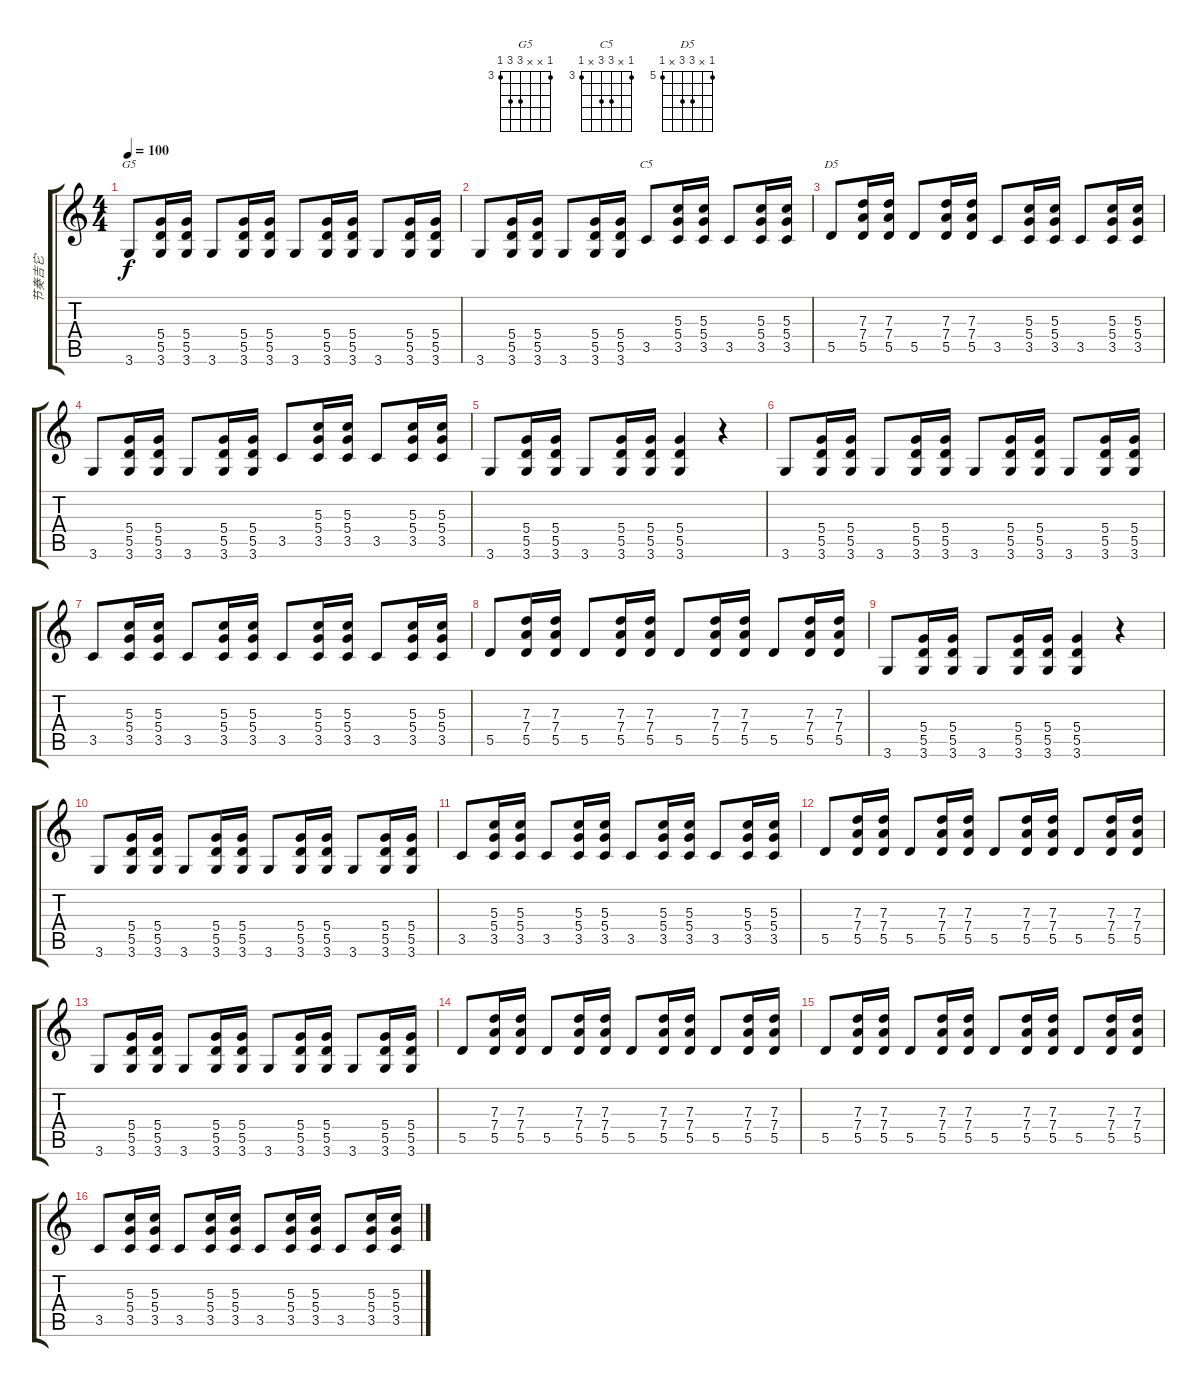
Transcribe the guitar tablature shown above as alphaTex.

\track ("节奏吉它" "节奏吉它") {instrument acousticguitarsteel}
\staff {score tabs}
\tuning (E4 B3 G3 D3 A2 E2) {hide}
\chord ("G5" 3 x x 5 5 3) {firstfret 3}
\chord ("C5" 3 x 5 5 x 3) {firstfret 3}
\chord ("D5" 5 x 7 7 x 5) {firstfret 5}
\ts (4 4)
\tempo 100
\clef g2
\ks c
3.6.8{ch "G5" dy f} (5.4 5.5 3.6).16 (5.4 5.5 3.6).16 3.6.8 (5.4 5.5 3.6).16 (5.4 5.5 3.6).16 3.6.8 (5.4 5.5 3.6).16 (5.4 5.5 3.6).16 3.6.8 (5.4 5.5 3.6).16 (5.4 5.5 3.6).16 |
3.6.8 (5.4 5.5 3.6).16 (5.4 5.5 3.6).16 3.6.8 (5.4 5.5 3.6).16 (5.4 5.5 3.6).16 3.5.8{ch "C5"} (5.3 5.4 3.5).16 (5.3 5.4 3.5).16 3.5.8 (5.3 5.4 3.5).16 (5.3 5.4 3.5).16 |
5.5.8{ch "D5"} (7.3 7.4 5.5).16 (7.3 7.4 5.5).16 5.5.8 (7.3 7.4 5.5).16 (7.3 7.4 5.5).16 3.5.8 (5.3 5.4 3.5).16 (5.3 5.4 3.5).16 3.5.8 (5.3 5.4 3.5).16 (5.3 5.4 3.5).16 |
3.6.8 (5.4 5.5 3.6).16 (5.4 5.5 3.6).16 3.6.8 (5.4 5.5 3.6).16 (5.4 5.5 3.6).16 3.5.8 (5.3 5.4 3.5).16 (5.3 5.4 3.5).16 3.5.8 (5.3 5.4 3.5).16 (5.3 5.4 3.5).16 |
3.6.8 (5.4 5.5 3.6).16 (5.4 5.5 3.6).16 3.6.8 (5.4 5.5 3.6).16 (5.4 5.5 3.6).16 (5.4 5.5 3.6).4 r.4 |
3.6.8 (5.4 5.5 3.6).16 (5.4 5.5 3.6).16 3.6.8 (5.4 5.5 3.6).16 (5.4 5.5 3.6).16 3.6.8 (5.4 5.5 3.6).16 (5.4 5.5 3.6).16 3.6.8 (5.4 5.5 3.6).16 (5.4 5.5 3.6).16 |
3.5.8 (5.3 5.4 3.5).16 (5.3 5.4 3.5).16 3.5.8 (5.3 5.4 3.5).16 (5.3 5.4 3.5).16 3.5.8 (5.3 5.4 3.5).16 (5.3 5.4 3.5).16 3.5.8 (5.3 5.4 3.5).16 (5.3 5.4 3.5).16 |
5.5.8 (7.3 7.4 5.5).16 (7.3 7.4 5.5).16 5.5.8 (7.3 7.4 5.5).16 (7.3 7.4 5.5).16 5.5.8 (7.3 7.4 5.5).16 (7.3 7.4 5.5).16 5.5.8 (7.3 7.4 5.5).16 (7.3 7.4 5.5).16 |
3.6.8 (5.4 5.5 3.6).16 (5.4 5.5 3.6).16 3.6.8 (5.4 5.5 3.6).16 (5.4 5.5 3.6).16 (5.4 5.5 3.6).4 r.4 |
3.6.8 (5.4 5.5 3.6).16 (5.4 5.5 3.6).16 3.6.8 (5.4 5.5 3.6).16 (5.4 5.5 3.6).16 3.6.8 (5.4 5.5 3.6).16 (5.4 5.5 3.6).16 3.6.8 (5.4 5.5 3.6).16 (5.4 5.5 3.6).16 |
3.5.8 (5.3 5.4 3.5).16 (5.3 5.4 3.5).16 3.5.8 (5.3 5.4 3.5).16 (5.3 5.4 3.5).16 3.5.8 (5.3 5.4 3.5).16 (5.3 5.4 3.5).16 3.5.8 (5.3 5.4 3.5).16 (5.3 5.4 3.5).16 |
5.5.8 (7.3 7.4 5.5).16 (7.3 7.4 5.5).16 5.5.8 (7.3 7.4 5.5).16 (7.3 7.4 5.5).16 5.5.8 (7.3 7.4 5.5).16 (7.3 7.4 5.5).16 5.5.8 (7.3 7.4 5.5).16 (7.3 7.4 5.5).16 |
3.6.8 (5.4 5.5 3.6).16 (5.4 5.5 3.6).16 3.6.8 (5.4 5.5 3.6).16 (5.4 5.5 3.6).16 3.6.8 (5.4 5.5 3.6).16 (5.4 5.5 3.6).16 3.6.8 (5.4 5.5 3.6).16 (5.4 5.5 3.6).16 |
5.5.8 (7.3 7.4 5.5).16 (7.3 7.4 5.5).16 5.5.8 (7.3 7.4 5.5).16 (7.3 7.4 5.5).16 5.5.8 (7.3 7.4 5.5).16 (7.3 7.4 5.5).16 5.5.8 (7.3 7.4 5.5).16 (7.3 7.4 5.5).16 |
5.5.8 (7.3 7.4 5.5).16 (7.3 7.4 5.5).16 5.5.8 (7.3 7.4 5.5).16 (7.3 7.4 5.5).16 5.5.8 (7.3 7.4 5.5).16 (7.3 7.4 5.5).16 5.5.8 (7.3 7.4 5.5).16 (7.3 7.4 5.5).16 |
3.5.8 (5.3 5.4 3.5).16 (5.3 5.4 3.5).16 3.5.8 (5.3 5.4 3.5).16 (5.3 5.4 3.5).16 3.5.8 (5.3 5.4 3.5).16 (5.3 5.4 3.5).16 3.5.8 (5.3 5.4 3.5).16 (5.3 5.4 3.5).16
